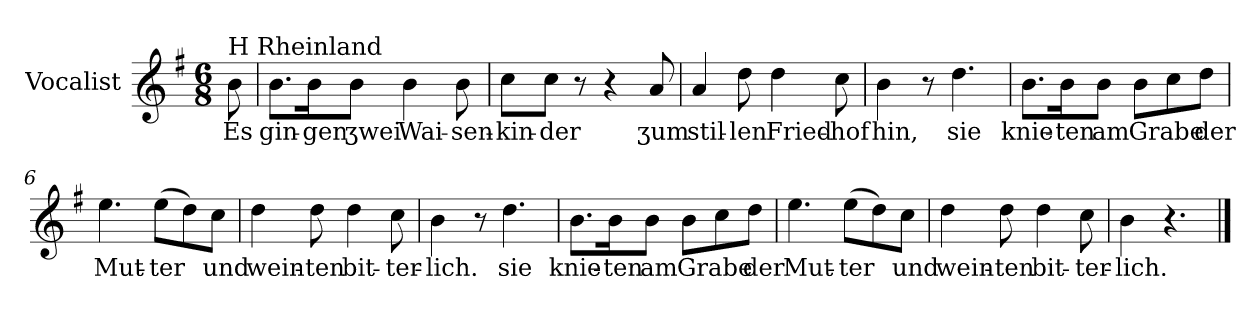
**kern	**text
*part1	*part1
*staff1	*staff1
*I"Vocalist	*
*k[f#]	*
*G:	*
*M6/8	*
=	=
!LO:TX:a:t=H Rheinland	!
8b	Es
=1	=1
8.bL	gin-
16bK	-gen
8bJ	ʒwei
4b	Wai-
8b	-sen-
=2	=2
8ccL	-kin-
8ccJ	-der
8r	.
4r	.
8a	ʒum
=3	=3
4a	stil-
8dd	-len
4dd	Fried-
8cc	-hof
=4	=4
4b	hin,
8r	.
4.dd	sie
=5	=5
8.bL	knie-
16bK	-ten
8bJ	am
8bL	Grabe
8cc	.
8ddJ	der
=6	=6
4.ee	Mut-
(8eeL	-ter
8dd)	.
8ccJ	und
=7	=7
4dd	wein-
8dd	-ten
4dd	bit-
8cc	-ter-
=8	=8
4b	-lich.
8r	.
4.dd	sie
=9	=9
8.bL	knie-
16bK	-ten
8bJ	am
8bL	Grabe
8cc	.
8ddJ	der
=10	=10
4.ee	Mut-
(8eeL	-ter
8dd)	.
8ccJ	und
=11	=11
4dd	wein-
8dd	-ten
4dd	bit-
8cc	-ter-
=12	=12
4b	-lich.
4.r	.
==	==
*-	*-
